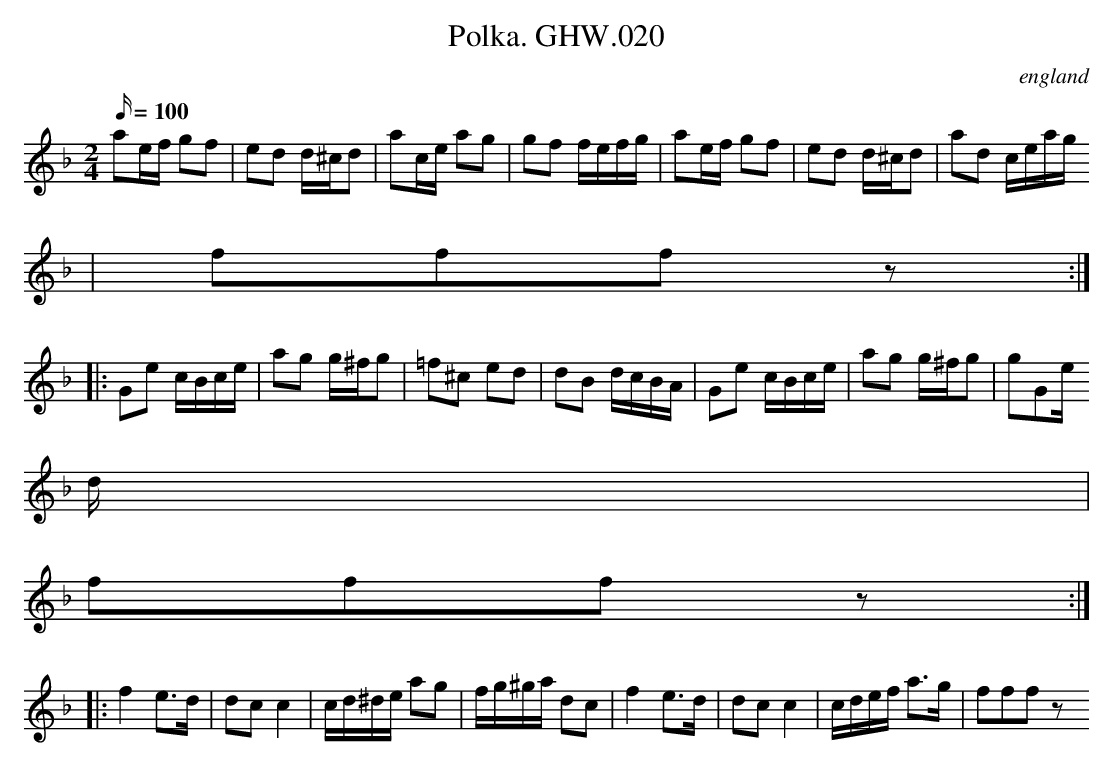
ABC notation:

X:1
T:Polka. GHW.020
O:england
M:2/4
L:1/16
Q:100
K:F
a2ef g2f2|e2d2 d^cd2|a2ce a2g2|g2f2 fefg|a2ef g2f2|e2d2 d^cd2|a2d2 ceag
|
f2f2f2 z2:|
|:G2e2 cBce|a2g2 g^fg2|=f2^c2 e2d2|d2B2 dcBA|G2e2 cBce|a2g2 g^fg2|g2G2e
3d
|
f2f2f2z2:|
|:f4 e3d|d2c2 c4|cd^de a2g2|fg^ga d2c2|f4 e3d|d2c2 c4|cdef a3g|f2f2f2z2
:|
